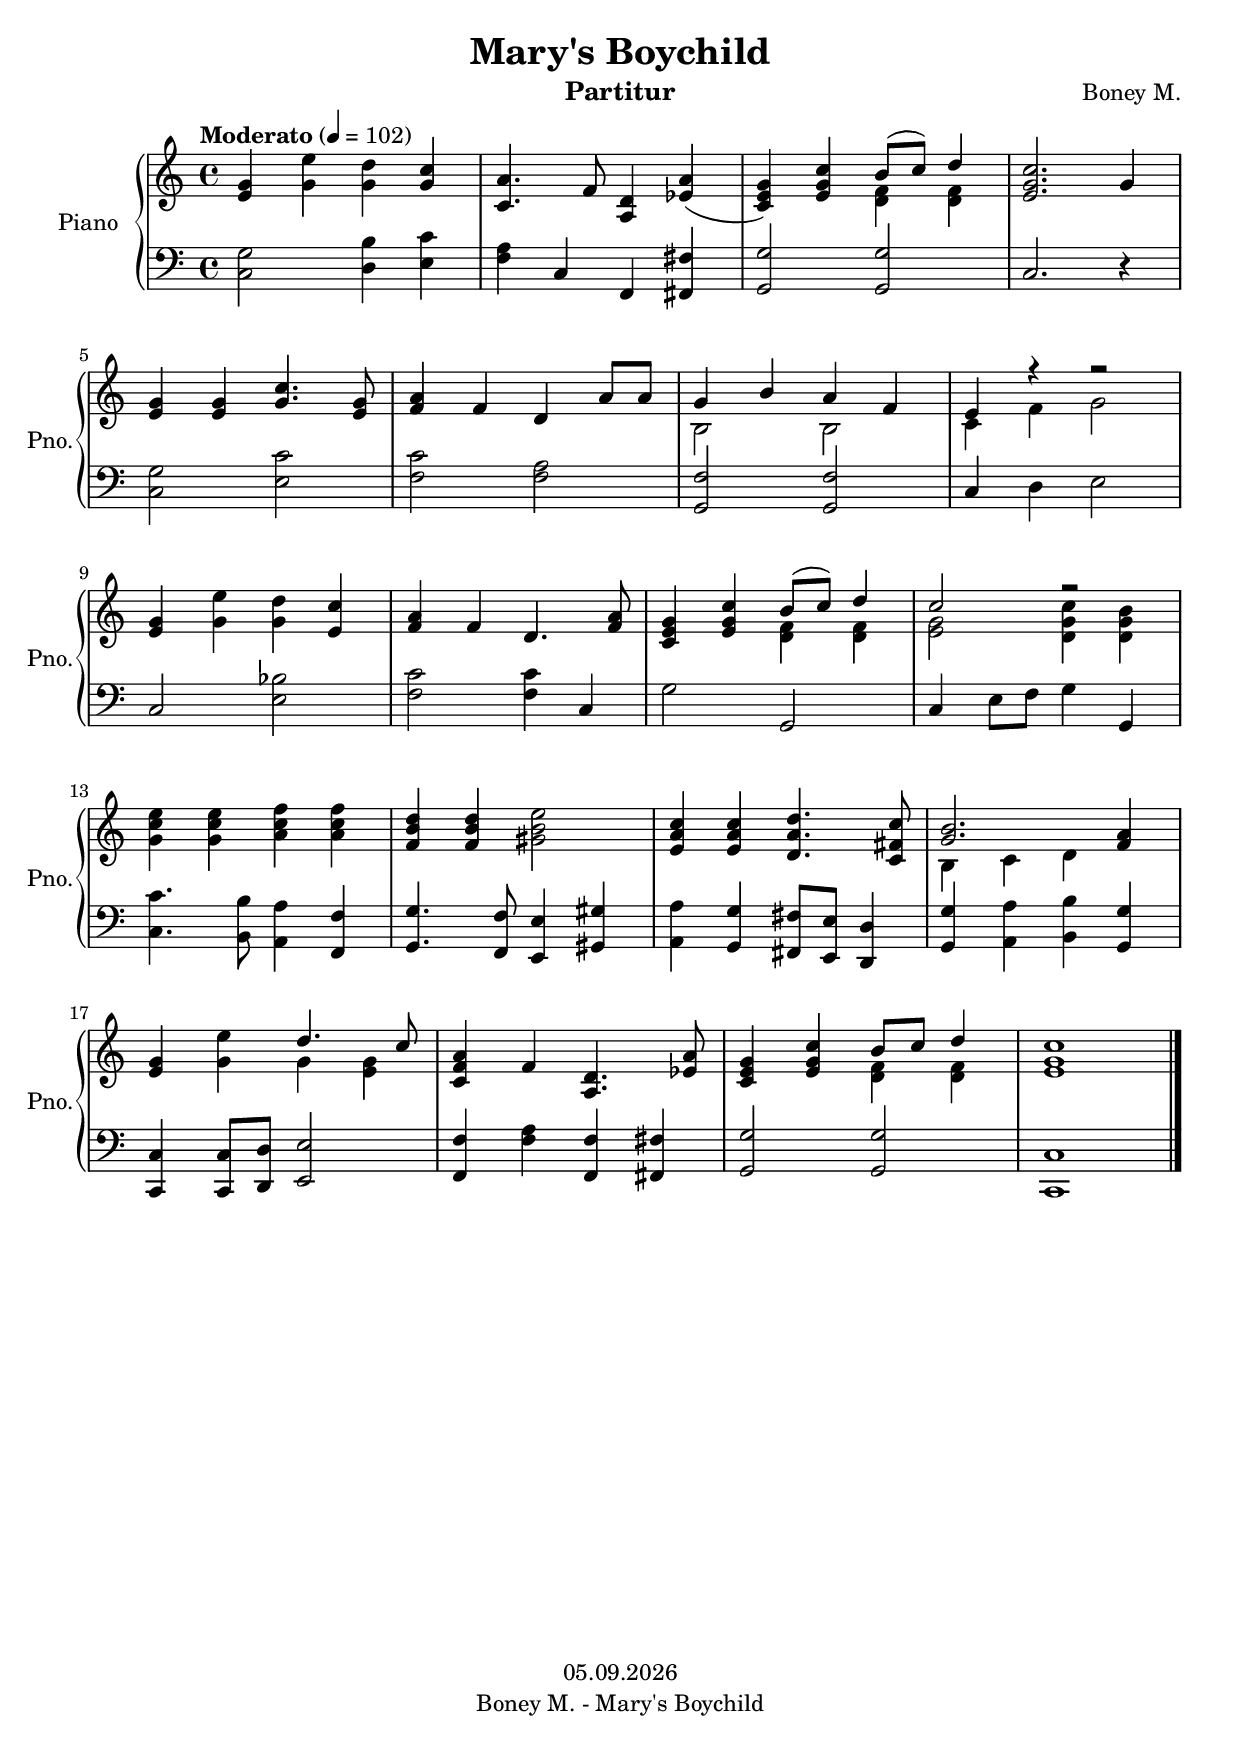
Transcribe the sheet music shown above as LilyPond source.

\version "2.18.2"

\include "../globals.ily"
\version "2.18.2"

\include "../globals.ily"

pianoTreble = \relative c' { 
  \globalSettings
  \clef treble
  <e g>4 <g e'> <g d'> <g c> |
  <c, a'>4. f8 <a, d>4 <es' a>( | 
  <c e g>4) <e g c> << {b'8( c) d4 } \\ {<d, f>4 <d f>} >> |
  <e g c>2. g4 | \break
  %5
  <e g> <e g> <g c>4. <e g>8 | 
  <f a>4 f d a'8 a |
  << { g4 b a f } \\ { b,2 b } >> |
  << {e4 r4 r2} \\ {c4 f g2} >> | \break
  %9
  <e g>4 <g e'> <g d'> <e c'> |
  <f a>4 f d4. <f a>8 | 
  <c e g>4 <e g c> << {b'8( c) d4 } \\ {<d, f>4 <d f>} >> |
  <<{c'2 r}\\{<e, g>2 <d g c>4 <d g b>}>> \break
  <g c e>4 <g c e> <a c f> <a c f> |
  <f b d>4 <f b d> <gis b e>2 |
  <e a c>4 <e a c> <d a' d>4. <c fis c'>8 |
  <<{<g' b>2. <f a>4}\\{b,4 c d s4}>> | \break
  %17
  <e g>4 <g e'> <<{d'4. c8}\\{g4 <e g>}>> |
  <c f a>4 f <a, d>4. <es' a>8 |
  <c e g>4 <e g c> <<{b'8 c d4}\\{<d, f> <d f>}>> |
  <e g c>1 | 
  \bar "|." 
}

pianoBass = \relative c' { 
  \globalSettings
  \clef bass
  <c, g'>2 <d b'>4 <e c'> |
  <f a> c f, <fis fis'> |
  <g g'>2 <g g'> |
  c2. r4 \break
  %5
  <c g'>2 <e c'> |
  <f c'> <f a> |
  <g, f'> <g f'> |
  c4 d e2 | \break
  %9
  c2 <e bes'> |
  <f c'> <f c'>4 c |
  g'2 g, |
  c4 e8 f g4 g, | \break
  %13
  <c c'>4. <b b'>8 <a a'>4 <f f'> |
  <g g'>4. <f f'>8 <e e'>4 <gis gis'> |
  <a a'>4 <g g'> <fis fis'>8 <e e'> <d d'>4 |
  <g g'>4 <a a'> <b b'> <g g'> | \break
  %17
  <c, c'> <c c'>8 <d d'> <e e'>2 |
  <f f'>4 <f' a>4 <f, f'> <fis fis'> |
  <g g'>2 <g g'> |
  <c, c'>1 |
  \bar "|." 
}


\header {
  instrument = "Partitur"
}

\score {
  <<            
    \new PianoStaff \with { instrumentName = "Piano" shortInstrumentName = "Pno." } { << \new Staff { \pianoTreble } \new Staff { \pianoBass } >> }    
  >>
  \layout { 
    indent = 1.5\cm
    short-indent = 0.5\cm
  }
}
